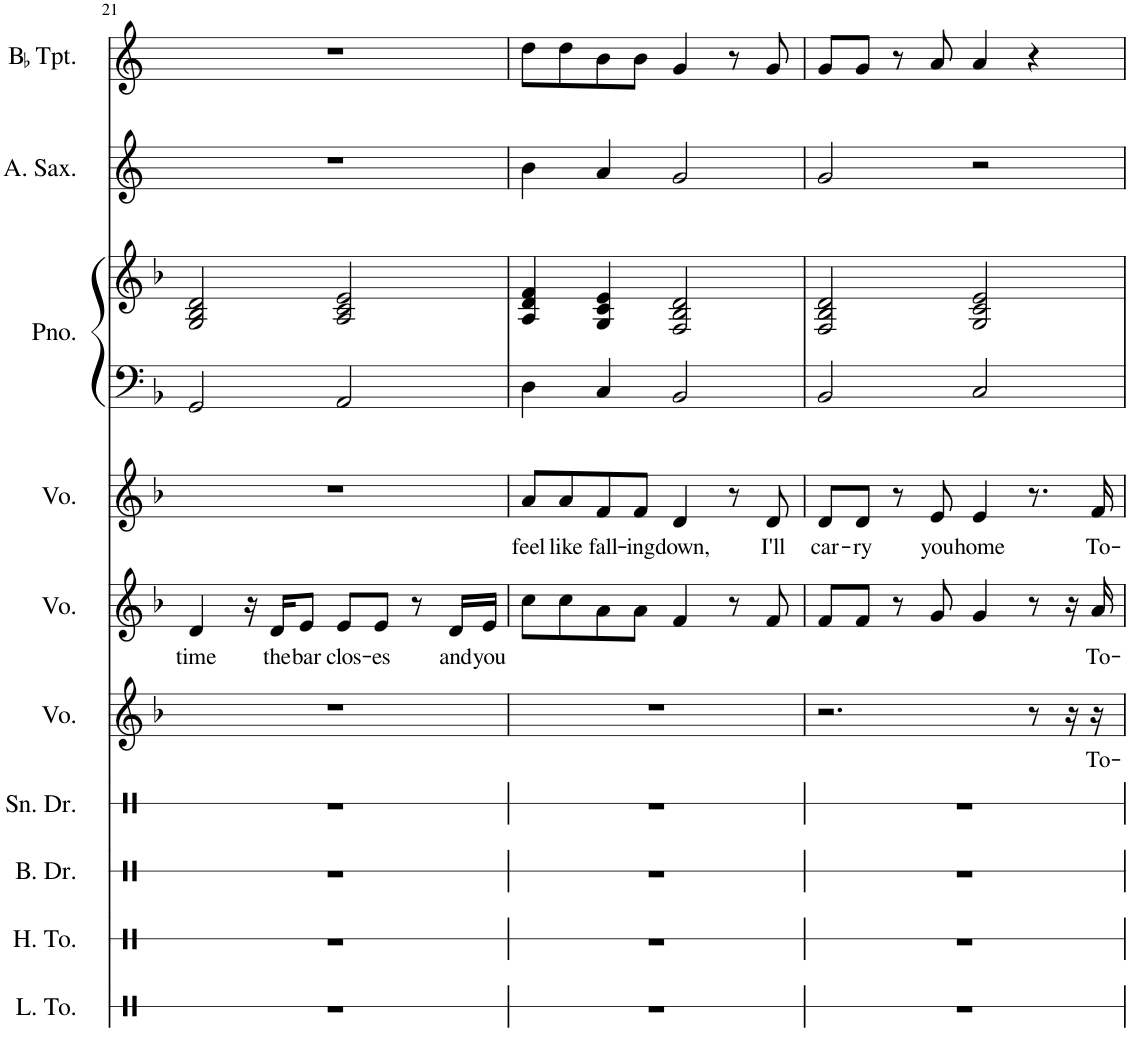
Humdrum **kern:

**kern	**kern	**kern	**kern	**kern	**text	**kern	**text	**kern	**text	**kern	**kern	**kern	**kern
*part10	*part9	*part8	*part7	*part6	*part6	*part5	*part5	*part4	*part4	*part3	*part3	*part2	*part1
*staff11	*staff10	*staff9	*staff8	*staff7	*staff7	*staff6	*staff6	*staff5	*staff5	*staff4	*staff3	*staff2	*staff1
*I"Low Tom	*I"High Tom	*I"Bass Drum	*I"Snare Drum	*I"Voice	*	*I"Voice	*	*I"Voice	*	*I"Piano	*	*I"Alto Saxophone	*I"BaccidentalFlat Trumpet
*I'L. To.	*I'H. To.	*I'B. Dr.	*I'Sn. Dr.	*I'Vo.	*	*I'Vo.	*	*I'Vo.	*	*I'Pno.	*	*I'A. Sax.	*I'BaccidentalFlat Tpt.
!!LO:PB:g=z
*clefX	*clefX	*clefX	*clefX	*clefG2	*	*clefG2	*	*clefG2	*	*clefF4	*clefG2	*clefG2	*clefG2
*	*	*	*	*	*	*	*	*	*	*	*	*Trd5c9	*Trd1c2
*k[]	*k[]	*k[]	*k[]	*k[b-]	*	*k[b-]	*	*k[b-]	*	*k[b-]	*k[b-]	*k[]	*k[]
*M4/4	*M4/4	*M4/4	*M4/4	*M4/4	*	*M4/4	*	*M4/4	*	*M4/4	*M4/4	*M4/4	*M4/4
=21	=21	=21	=21	=21	=21	=21	=21	=21	=21	=21	=21	=21	=21
!	!	!	!	!	!	!	!LO:LY:b	!	!	!	!	!	!
1r	1r	1r	1r	1r	.	4d/	time	1r	.	2GG/	2G/ 2B-/ 2d/	1r	1r
.	.	.	.	.	.	16r	.	.	.	.	.	.	.
!	!	!	!	!	!	!	!LO:LY:b	!	!	!	!	!	!
.	.	.	.	.	.	16d/KL	the	.	.	.	.	.	.
!	!	!	!	!	!	!	!LO:LY:b	!	!	!	!	!	!
.	.	.	.	.	.	8e/J	bar	.	.	.	.	.	.
!	!	!	!	!	!	!	!LO:LY:b	!	!	!	!	!	!
.	.	.	.	.	.	8e/L	clos-	.	.	2AA/	2A/ 2c/ 2e/	.	.
!	!	!	!	!	!	!	!LO:LY:b	!	!	!	!	!	!
.	.	.	.	.	.	8e/J	-es	.	.	.	.	.	.
.	.	.	.	.	.	8r	.	.	.	.	.	.	.
!	!	!	!	!	!	!	!LO:LY:b	!	!	!	!	!	!
.	.	.	.	.	.	16d/LL	and	.	.	.	.	.	.
!	!	!	!	!	!	!	!LO:LY:b	!	!	!	!	!	!
.	.	.	.	.	.	16e/JJ	you	.	.	.	.	.	.
=22	=22	=22	=22	=22	=22	=22	=22	=22	=22	=22	=22	=22	=22
!	!	!	!	!	!	!	!	!	!LO:LY:b	!	!	!	!
1r	1r	1r	1r	1r	.	8cc\L	.	8a/L	feel	4D\	4A/ 4d/ 4f/	4b\	8dd\L
!	!	!	!	!	!	!	!	!	!LO:LY:b	!	!	!	!
.	.	.	.	.	.	8cc\	.	8a/	like	.	.	.	8dd\
!	!	!	!	!	!	!	!	!	!LO:LY:b	!	!	!	!
.	.	.	.	.	.	8a\	.	8f/	fall-	4C/	4G/ 4c/ 4e/	4a/	8b\
!	!	!	!	!	!	!	!	!	!LO:LY:b	!	!	!	!
.	.	.	.	.	.	8a\J	.	8f/J	-ing	.	.	.	8b\J
!	!	!	!	!	!	!	!	!	!LO:LY:b	!	!	!	!
.	.	.	.	.	.	4f/	.	4d/	down,	2BB-/	2F/ 2B-/ 2d/	2g/	4g/
.	.	.	.	.	.	8r	.	8r	.	.	.	.	8r
!	!	!	!	!	!	!	!	!	!LO:LY:b	!	!	!	!
.	.	.	.	.	.	8f/	.	8d/	I'll	.	.	.	8g/
=23	=23	=23	=23	=23	=23	=23	=23	=23	=23	=23	=23	=23	=23
!	!	!	!	!	!	!	!	!	!LO:LY:b	!	!	!	!
1r	1r	1r	1r	2.r	.	8f/L	.	8d/L	car-	2BB-/	2F/ 2B-/ 2d/	2g/	8g/L
!	!	!	!	!	!	!	!	!	!LO:LY:b	!	!	!	!
.	.	.	.	.	.	8f/J	.	8d/J	-ry	.	.	.	8g/J
.	.	.	.	.	.	8r	.	8r	.	.	.	.	8r
!	!	!	!	!	!	!	!	!	!LO:LY:b	!	!	!	!
.	.	.	.	.	.	8g/	.	8e/	you	.	.	.	8a/
!	!	!	!	!	!	!	!	!	!LO:LY:b	!	!	!	!
.	.	.	.	.	.	4g/	.	4e/	home	2C/	2G/ 2c/ 2e/	2r	4a/
.	.	.	.	8r	.	8r	.	8.r	.	.	.	.	4r
.	.	.	.	16r	.	16r	.	.	.	.	.	.	.
!	!	!	!	!	!LO:LY:b	!	!LO:LY:b	!	!LO:LY:b	!	!	!	!
.	.	.	.	16r	To-	16a/	To-	16f/	To-	.	.	.	.
=	=	=	=	=	=	=	=	=	=	=	=	=	=
*-	*-	*-	*-	*-	*-	*-	*-	*-	*-	*-	*-	*-	*-
